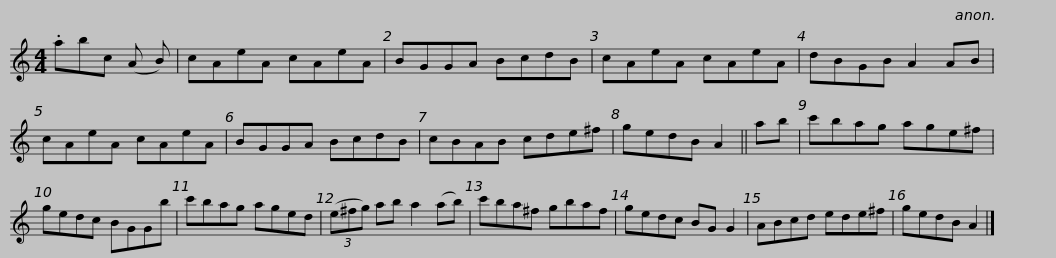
X:1
L:1/8
M:4/4
I:linebreak $
K:C
V:1 treble
V:1
 .abc (A B) | cAeA cAeA | BGGA BcdB | cAeA cAeA | dBGB A2 AB | %5
 cAeA cAeA |$ BGGA BcdB | cBAB cde^f | gedB A2 || ab | %10
 c'bag age^f | gedc BGGb |$ c'bag aged | (3(e^fg) ab a2 (ab) | c'ba^f gbaf | %15
 gedc BG G2 | ABcd ede^f |$ gedB A2 |] %18
